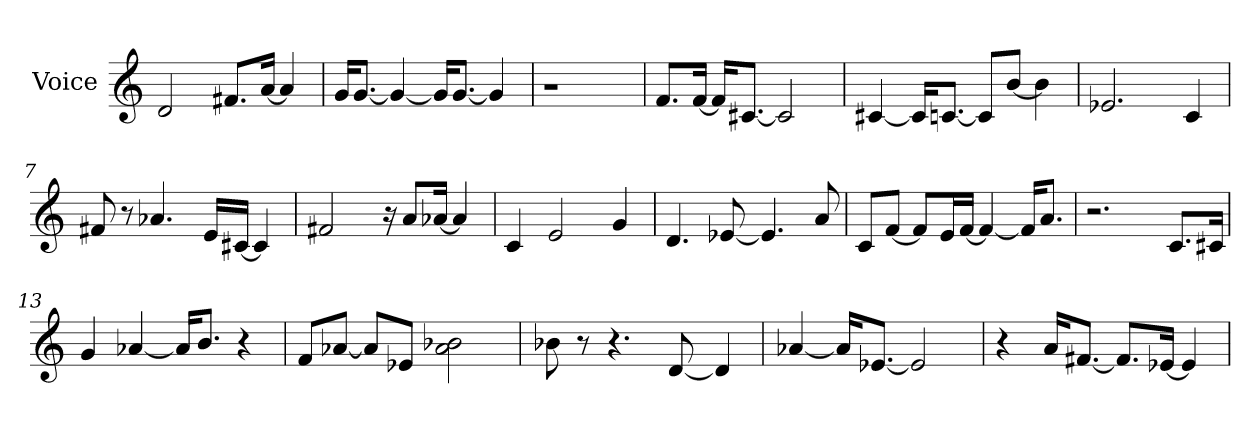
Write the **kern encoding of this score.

**kern
*part1
*staff1
*I"Voice
*I'Voice
*clefG2
=1
2d/
8.f#X/L
[<16a/Jk
4a/]
=2
16g/KL
[<8.g/J
4g/_<
16g/KL]
[<8.g/J
4g/]
=3
1rcc
=4
8.f/L
[<16f/Jk
16f/KL]
[<8.c#X/J
2c#/]
=5
[<4c#X/
16c#/KL]
[<8.cn/J
8c/L]
[>8b/J
4b\]
=6
2.e-X/
4c/
=7
8f#X/
8r
4.a-X/
16e/LL
[<16c#X/JJ
4c#/]
!!LO:LB:g=z
=8
2f#X/
16ra
8a/L
[<16a-X/Jk
4a-/]
=9
4c/
2e/
4g/
=10
4.d/
[<8e-X/
4.e-/]
8a/
=11
8c/L
[<8f/J
8f/L]
16e/L
[<16f/JJ
4f/_<
16f/KL]
8.a/J
=12
2.rcc
8.c/L
16c#X/Jk
=13
4g/
[<4a-X/
16a-/KL]
8.b/J
4r
=14
8f/L
[<8a-X/J
8a-/L]
8e-X/J
2a-\ 2b-X\
!!LO:LB:g=z
=15
8b-X\
8r
4.r
[<8d/
4d/]
=16
[<4a-X/
16a-/KL]
[<8.e-X/J
2e-/]
=17
4r
16a/KL
[<8.f#X/J
8.f#/L]
[<16e-X/Jk
4e-/]
=
*-
